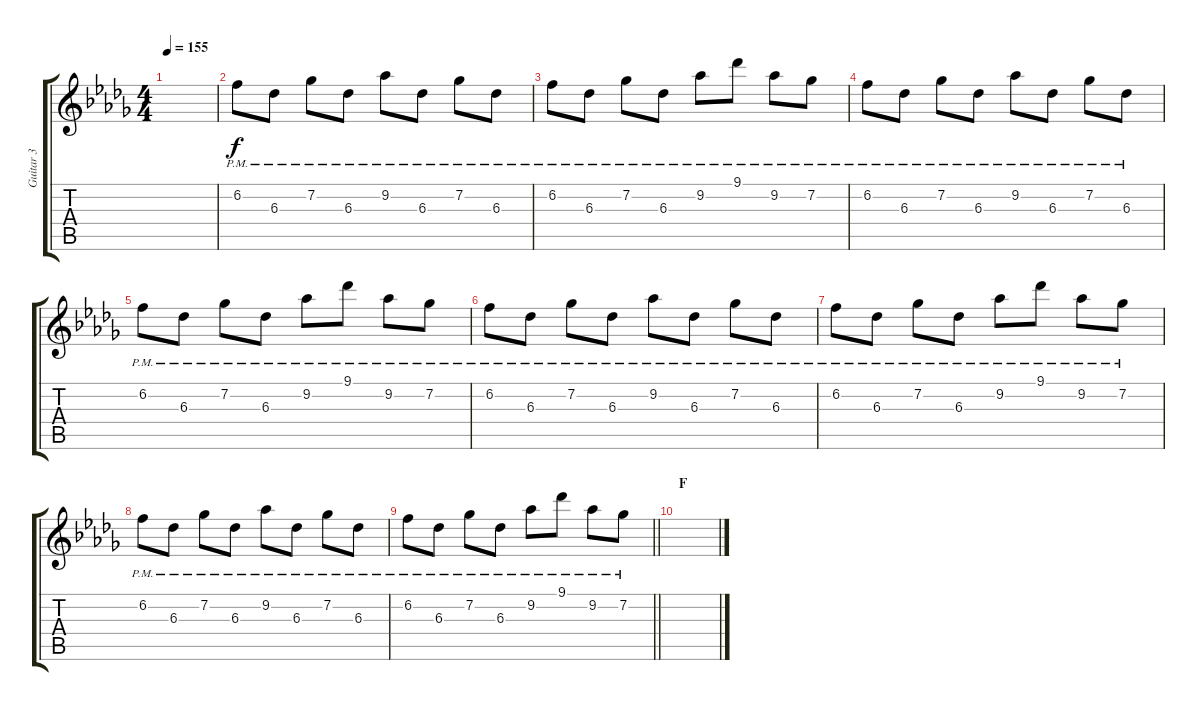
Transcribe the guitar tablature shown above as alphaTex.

\track ("Guitar 3" "Guitar 3") {instrument overdrivenguitar}
\staff {score tabs}
\tuning (E4 B3 G3 D3 A2 E2) {hide}
\ts (4 4)
\tempo 155
\clef g2
\ks db
|
6.2{pm}.8 6.3{pm}.8 7.2{pm}.8 6.3{pm}.8 9.2{pm}.8 6.3{pm}.8 7.2{pm}.8 6.3{pm}.8 |
6.2{pm}.8 6.3{pm}.8 7.2{pm}.8 6.3{pm}.8 9.2{pm}.8 9.1{pm}.8 9.2{pm}.8 7.2{pm}.8 |
6.2{pm}.8 6.3{pm}.8 7.2{pm}.8 6.3{pm}.8 9.2{pm}.8 6.3{pm}.8 7.2{pm}.8 6.3{pm}.8 |
6.2{pm}.8 6.3{pm}.8 7.2{pm}.8 6.3{pm}.8 9.2{pm}.8 9.1{pm}.8 9.2{pm}.8 7.2{pm}.8 |
6.2{pm}.8 6.3{pm}.8 7.2{pm}.8 6.3{pm}.8 9.2{pm}.8 6.3{pm}.8 7.2{pm}.8 6.3{pm}.8 |
6.2{pm}.8 6.3{pm}.8 7.2{pm}.8 6.3{pm}.8 9.2{pm}.8 9.1{pm}.8 9.2{pm}.8 7.2{pm}.8 |
6.2{pm}.8 6.3{pm}.8 7.2{pm}.8 6.3{pm}.8 9.2{pm}.8 6.3{pm}.8 7.2{pm}.8 6.3{pm}.8 |
\barLineRight lightlight
6.2{pm}.8 6.3{pm}.8 7.2{pm}.8 6.3{pm}.8 9.2{pm}.8 9.1{pm}.8 9.2{pm}.8 7.2{pm}.8 |
\section ("" "F")
